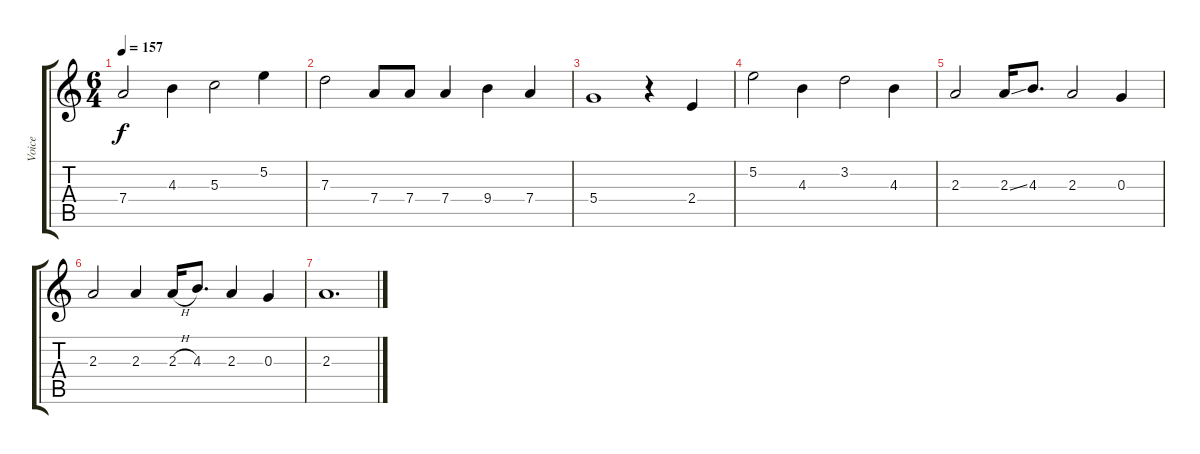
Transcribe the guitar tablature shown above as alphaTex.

\track ("Voice" "Voice") {instrument acousticguitarsteel}
\staff {score tabs}
\tuning (E4 B3 G3 D3 A2 E2) {hide}
\ts (6 4)
\tempo 157
\clef g2
\ks c
7.4.2{dy f} 4.3.4 5.3.2 5.2.4 |
7.3.2 7.4.8 7.4.8 7.4.4 9.4.4 7.4.4 |
5.4.1 r.4 2.4.4 |
5.2.2 4.3.4 3.2.2 4.3.4 |
2.3.2 2.3{ss}.16 4.3.8{d} 2.3.2 0.3.4 |
2.3.2 2.3.4 2.3{h}.16 4.3.8{d} 2.3.4 0.3.4 |
2.3.1{d}
